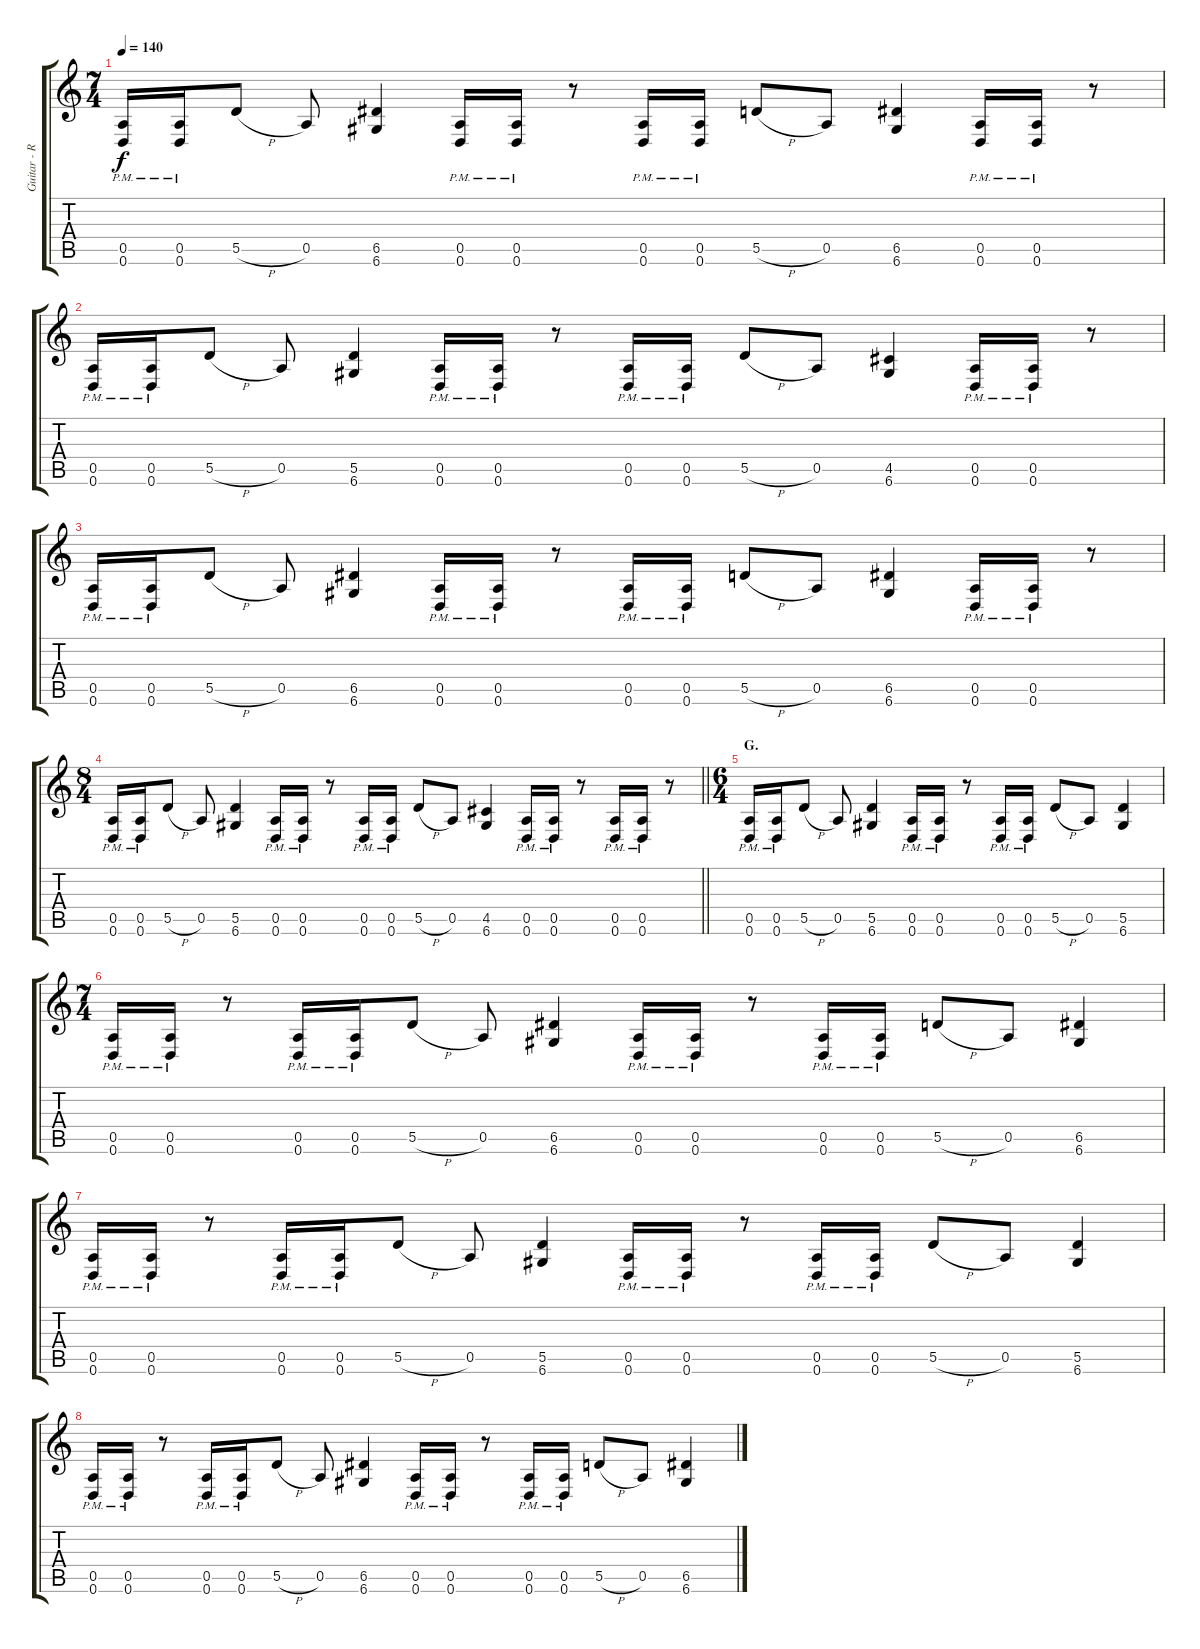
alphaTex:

\track ("Guitar - Right" "Guitar - R") {instrument distortionguitar}
\staff {score tabs}
\tuning (E4 B3 G3 D3 A2 D2) {hide}
\ts (7 4)
\tempo 140
\clef g2
\ks c
(0.5{pm} 0.6{pm}).16{dy f} (0.5{pm} 0.6{pm}).16 5.5{h}.8 0.5.8 (6.5 6.6).4 (0.5{pm} 0.6{pm}).16 (0.5{pm} 0.6{pm}).16 r.8 (0.5{pm} 0.6{pm}).16 (0.5{pm} 0.6{pm}).16 5.5{h}.8 0.5.8 (6.5 6.6).4 (0.5{pm} 0.6{pm}).16 (0.5{pm} 0.6{pm}).16 r.8 |
(0.5{pm} 0.6{pm}).16 (0.5{pm} 0.6{pm}).16 5.5{h}.8 0.5.8 (5.5 6.6).4 (0.5{pm} 0.6{pm}).16 (0.5{pm} 0.6{pm}).16 r.8 (0.5{pm} 0.6{pm}).16 (0.5{pm} 0.6{pm}).16 5.5{h}.8 0.5.8 (4.5 6.6).4 (0.5{pm} 0.6{pm}).16 (0.5{pm} 0.6{pm}).16 r.8 |
(0.5{pm} 0.6{pm}).16 (0.5{pm} 0.6{pm}).16 5.5{h}.8 0.5.8 (6.5 6.6).4 (0.5{pm} 0.6{pm}).16 (0.5{pm} 0.6{pm}).16 r.8 (0.5{pm} 0.6{pm}).16 (0.5{pm} 0.6{pm}).16 5.5{h}.8 0.5.8 (6.5 6.6).4 (0.5{pm} 0.6{pm}).16 (0.5{pm} 0.6{pm}).16 r.8 |
\ts (8 4)
\barLineRight lightlight
(0.5{pm} 0.6{pm}).16 (0.5{pm} 0.6{pm}).16 5.5{h}.8 0.5.8 (5.5 6.6).4 (0.5{pm} 0.6{pm}).16 (0.5{pm} 0.6{pm}).16 r.8 (0.5{pm} 0.6{pm}).16 (0.5{pm} 0.6{pm}).16 5.5{h}.8 0.5.8 (4.5 6.6).4 (0.5{pm} 0.6{pm}).16 (0.5{pm} 0.6{pm}).16 r.8 (0.5{pm} 0.6{pm}).16 (0.5{pm} 0.6{pm}).16 r.8 |
\ts (6 4)
\section ("" "G.")
(0.5{pm} 0.6{pm}).16 (0.5{pm} 0.6{pm}).16 5.5{h}.8 0.5.8 (5.5 6.6).4 (0.5{pm} 0.6{pm}).16 (0.5{pm} 0.6{pm}).16 r.8 (0.5{pm} 0.6{pm}).16 (0.5{pm} 0.6{pm}).16 5.5{h}.8 0.5.8 (5.5 6.6).4 |
\ts (7 4)
(0.5{pm} 0.6{pm}).16 (0.5{pm} 0.6{pm}).16 r.8 (0.5{pm} 0.6{pm}).16 (0.5{pm} 0.6{pm}).16 5.5{h}.8 0.5.8 (6.5 6.6).4 (0.5{pm} 0.6{pm}).16 (0.5{pm} 0.6{pm}).16 r.8 (0.5{pm} 0.6{pm}).16 (0.5{pm} 0.6{pm}).16 5.5{h}.8 0.5.8 (6.5 6.6).4 |
(0.5{pm} 0.6{pm}).16 (0.5{pm} 0.6{pm}).16 r.8 (0.5{pm} 0.6{pm}).16 (0.5{pm} 0.6{pm}).16 5.5{h}.8 0.5.8 (5.5 6.6).4 (0.5{pm} 0.6{pm}).16 (0.5{pm} 0.6{pm}).16 r.8 (0.5{pm} 0.6{pm}).16 (0.5{pm} 0.6{pm}).16 5.5{h}.8 0.5.8 (5.5 6.6).4 |
(0.5{pm} 0.6{pm}).16 (0.5{pm} 0.6{pm}).16 r.8 (0.5{pm} 0.6{pm}).16 (0.5{pm} 0.6{pm}).16 5.5{h}.8 0.5.8 (6.5 6.6).4 (0.5{pm} 0.6{pm}).16 (0.5{pm} 0.6{pm}).16 r.8 (0.5{pm} 0.6{pm}).16 (0.5{pm} 0.6{pm}).16 5.5{h}.8 0.5.8 (6.5 6.6).4
